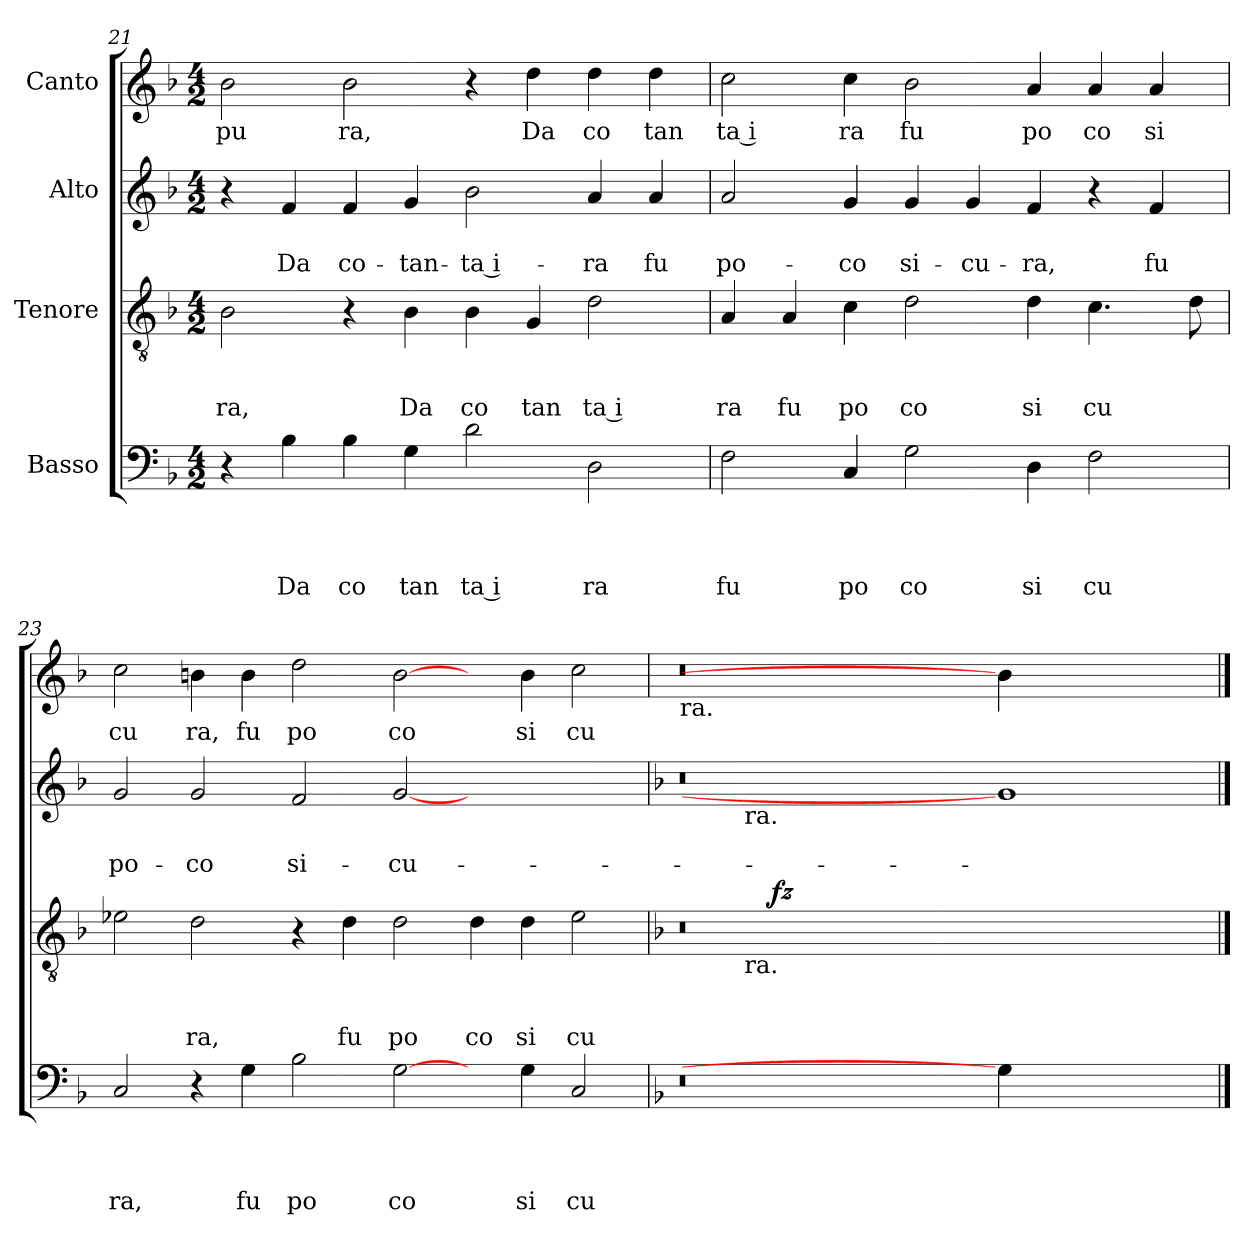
**kern	**text	**text	**text	**text	**kern	**text	**text	**text	**dynam	**kern	**text	**text	**kern	**text
*part4	*part4	*part4	*part4	*part4	*part3	*part3	*part3	*part3	*part3	*part2	*part2	*part2	*part1	*part1
*staff4	*staff4	*staff4	*staff4	*staff4	*staff3	*staff3	*staff3	*staff3	*staff3	*staff2	*staff2	*staff2	*staff1	*staff1
*I"Basso	*	*	*	*	*I"Tenore	*	*	*	*	*I"Alto	*	*	*I"Canto	*
!!LO:PB:g=z
*clefF4	*	*	*	*	*clefGv2	*	*	*	*	*clefG2	*	*	*clefG2	*
*k[b-]	*	*	*	*	*k[b-]	*	*	*	*	*k[b-]	*	*	*k[b-]	*
*F:	*	*	*	*	*F:	*	*	*	*	*F:	*	*	*F:	*
*M4/2	*	*	*	*	*M4/2	*	*	*	*	*M4/2	*	*	*M4/2	*
=21	=21	=21	=21	=21	=21	=21	=21	=21	=21	=21	=21	=21	=21	=21
!	!	!	!	!	!	!	!	!LO:LY:b	!	!	!	!	!	!LO:LY:b
4r	.	.	.	.	2B-\	.	.	-ra,	.	4r	.	.	2b-\	pu
!	!	!	!	!LO:LY:b	!	!	!	!	!	!	!	!LO:LY:b	!	!
4B-\	.	.	.	Da	.	.	.	.	.	4f/	.	Da	.	.
!	!	!	!	!LO:LY:b	!	!	!	!	!	!	!	!LO:LY:b	!	!LO:LY:b
4B-\	.	.	.	co	4r	.	.	.	.	4f/	.	co-	2b-\	ra,
!	!	!	!	!LO:LY:b	!	!	!	!LO:LY:b	!	!	!	!LO:LY:b	!	!
4G\	.	.	.	tan	4B-\	.	.	Da	.	4g/	.	-tan-	.	.
!	!	!	!	!LO:LY:b:rj	!	!	!	!LO:LY:b	!	!	!	!LO:LY:b:rj	!	!
2d\	.	.	.	ta i	4B-\	.	.	co	.	2b-\	.	-ta i-	4r	.
!	!	!	!	!	!	!	!	!LO:LY:b	!	!	!	!	!	!LO:LY:b
.	.	.	.	.	4G/	.	.	tan	.	.	.	.	4dd\	Da
!	!	!	!	!LO:LY:b	!	!	!	!LO:LY:b:rj	!	!	!	!LO:LY:b	!	!LO:LY:b
2D\	.	.	.	ra	2d\	.	.	ta i	.	4a/	.	-ra	4dd\	co
!	!	!	!	!	!	!	!	!	!	!	!	!LO:LY:b	!	!LO:LY:b
.	.	.	.	.	.	.	.	.	.	4a/	.	fu	4dd\	tan
=22	=22	=22	=22	=22	=22	=22	=22	=22	=22	=22	=22	=22	=22	=22
!	!	!	!	!LO:LY:b	!	!	!	!LO:LY:b	!	!	!	!LO:LY:b	!	!LO:LY:b:rj
2F\	.	.	.	fu	4A/	.	.	ra	.	2a/	.	po-	2cc\	ta i
!	!	!	!	!	!	!	!	!LO:LY:b	!	!	!	!	!	!
.	.	.	.	.	4A/	.	.	fu	.	.	.	.	.	.
!	!	!	!	!LO:LY:b	!	!	!	!LO:LY:b	!	!	!	!LO:LY:b	!	!LO:LY:b
4C/	.	.	.	po	4c\	.	.	po	.	4g/	.	-co	4cc\	ra
!	!	!	!	!LO:LY:b	!	!	!	!LO:LY:b	!	!	!	!LO:LY:b	!	!LO:LY:b
2G\	.	.	.	co	2d\	.	.	co	.	4g/	.	si-	2b-\	fu
!	!	!	!	!	!	!	!	!	!	!	!	!LO:LY:b	!	!
.	.	.	.	.	.	.	.	.	.	4g/	.	-cu-	.	.
!	!	!	!	!LO:LY:b	!	!	!	!LO:LY:b	!	!	!	!LO:LY:b	!	!LO:LY:b
4D\	.	.	.	si	4d\	.	.	si	.	4f/	.	-ra,	4a/	po
!	!	!	!	!LO:LY:b	!	!	!	!LO:LY:b	!	!	!	!	!	!LO:LY:b
2F\	.	.	.	cu	4.c\	.	.	cu	.	4r	.	.	4a/	co
!	!	!	!	!	!	!	!	!	!	!	!	!LO:LY:b	!	!LO:LY:b
.	.	.	.	.	.	.	.	.	.	4f/	.	fu	4a/	si
.	.	.	.	.	8d\	.	.	.	.	.	.	.	.	.
=23	=23	=23	=23	=23	=23	=23	=23	=23	=23	=23	=23	=23	=23	=23
!	!	!	!	!LO:LY:b	!	!	!	!	!	!	!	!LO:LY:b	!	!LO:LY:b
2C/	.	.	.	ra,	2e-X\	.	.	.	.	2g/	.	po-	2cc>\	cu
!	!	!	!	!	!	!	!	!LO:LY:b	!	!	!	!LO:LY:b	!	!LO:LY:b
4r	.	.	.	.	2d\	.	.	ra,	.	2g/	.	-co	4bn\	ra,
!	!	!	!	!LO:LY:b	!	!	!	!	!	!	!	!	!	!LO:LY:b
4G\	.	.	.	fu	.	.	.	.	.	.	.	.	4b\	fu
!	!	!	!	!LO:LY:b	!	!	!	!	!	!	!	!LO:LY:b	!	!LO:LY:b
2B-\	.	.	.	po	4r	.	.	.	.	2f/	.	si-	2dd\	po
!	!	!	!	!	!	!	!	!LO:LY:b	!	!	!	!	!	!
.	.	.	.	.	4d\	.	.	fu	.	.	.	.	.	.
!	!	!	!	!LO:LY:b	!	!	!	!LO:LY:b	!	!	!	!LO:LY:b	!	!LO:LY:b
[2G\	.	.	.	co	2d\	.	.	po	.	[2g	.	-cu-	[2b\	co
!	!	!	!	!	!	!	!	!LO:LY:b	!	!	!	!	!	!
4ryy	.	.	.	.	4d\	.	.	co	.	1ryy	.	.	4ryy	.
!	!	!	!	!LO:LY:b	!	!	!	!LO:LY:b	!	!	!	!	!	!LO:LY:b
4G\	.	.	.	si	4d\	.	.	si	.	.	.	.	4b\	si
!	!	!	!	!LO:LY:b	!	!	!	!LO:LY:b	!	!	!	!	!	!LO:LY:b
2C/	.	.	.	cu	2e-\	.	.	cu	.	.	.	.	2cc\	cu
=24	=24	=24	=24	=24	=24	=24	=24	=24	=24	=24	=24	=24	=24	=24
*	*	*	*	*	*	*	*	*	*	*	*	*	*k[]	*
*	*	*	*	*	*	*	*	*	*	*	*	*	*C:	*
*	*	*	*	*	*^	*	*	*	*	*	*	*	*	*
!	!	!	!	!	!	!	!	!	!	!	!	!	!	!LO:TX:b:t=ra.	!
*	*	*	*	*	*	*^	*	*	*	*	*^	*	*	*	*
0r	.	.	.	.	0r	4.ryy	4ryy	.	.	.	.	0r	4ryy	.	.	0r	.
.	.	.	.	.	.	.	32ryy	.	.	.	.	.	32ryy	.	.	.	.
!	!	!	!	!	!	!	!	!	!	!	!	!	!LO:TX:b:t=ra.	!	!	!	!
!	!	!	!	!	!	!	!LO:TX:b:t=ra.	!	!	!	!	!	!	!	!	!	!
.	.	.	.	.	.	.	1ryy	.	.	.	.	.	1ryy	.	.	.	.
!	!	!	!	!	!	!	!	!	!	!	!LO:DY:a	!	!	!	!	!	!
.	.	.	.	.	.	1ryy	.	.	.	.	fz	.	.	.	.	.	.
.	.	.	.	.	.	.	1ryy	.	.	.	.	.	1ryy	.	.	.	.
.	.	.	.	.	.	1ryy	.	.	.	.	.	.	.	.	.	.	.
4G\]	.	.	.	.	1ryy	.	.	.	.	.	.	1g]	.	.	.	4b\]	.
2.ryy	.	.	.	.	.	.	.	.	.	.	.	.	.	.	.	2.ryy	.
.	.	.	.	.	.	.	2ryy	.	.	.	.	.	2ryy	.	.	.	.
.	.	.	.	.	.	2ryy	.	.	.	.	.	.	.	.	.	.	.
.	.	.	.	.	.	.	8..ryy	.	.	.	.	.	8..ryy	.	.	.	.
.	.	.	.	.	.	8ryy	.	.	.	.	.	.	.	.	.	.	.
*	*	*	*	*	*v	*v	*v	*	*	*	*	*	*	*	*	*	*
*	*	*	*	*	*	*	*	*	*	*v	*v	*	*	*	*
==	==	==	==	==	==	==	==	==	==	==	==	==	==	==
*-	*-	*-	*-	*-	*-	*-	*-	*-	*-	*-	*-	*-	*-	*-
